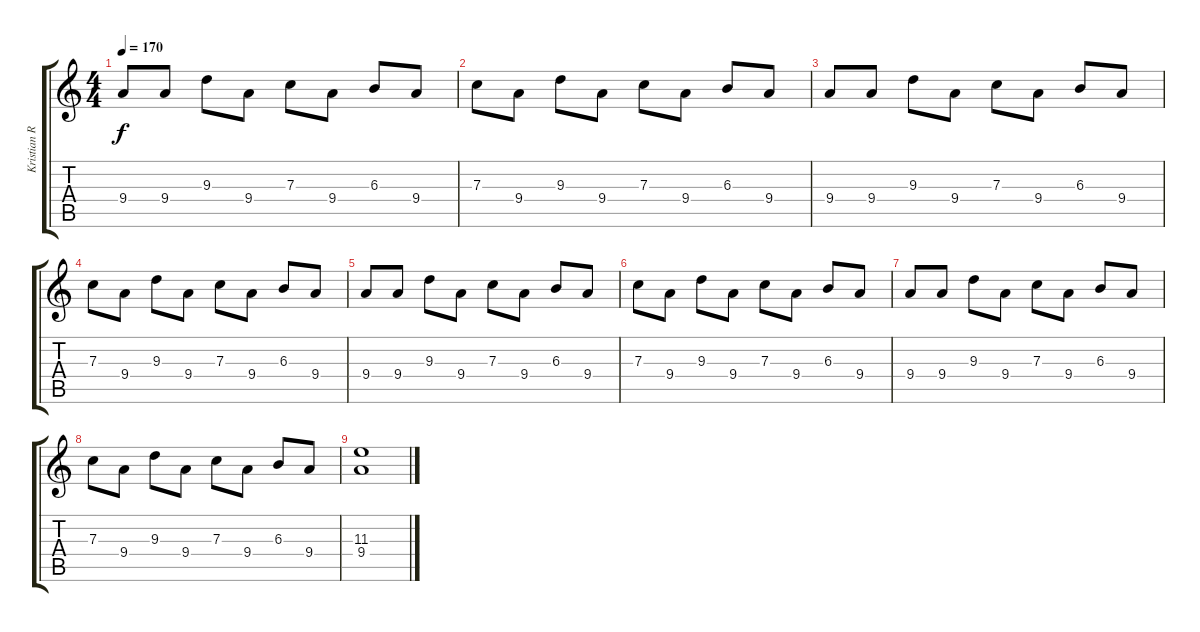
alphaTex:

\track ("Kristian Ranta" "Kristian R") {instrument distortionguitar}
\staff {score tabs}
\tuning (D4 A3 F3 C3 G2 D2) {hide}
\ts (4 4)
\tempo 170
\clef g2
\ks c
9.4.8{dy f} 9.4.8 9.3.8 9.4.8 7.3.8 9.4.8 6.3.8 9.4.8 |
7.3.8 9.4.8 9.3.8 9.4.8 7.3.8 9.4.8 6.3.8 9.4.8 |
9.4.8 9.4.8 9.3.8 9.4.8 7.3.8 9.4.8 6.3.8 9.4.8 |
7.3.8 9.4.8 9.3.8 9.4.8 7.3.8 9.4.8 6.3.8 9.4.8 |
9.4.8 9.4.8 9.3.8 9.4.8 7.3.8 9.4.8 6.3.8 9.4.8 |
7.3.8 9.4.8 9.3.8 9.4.8 7.3.8 9.4.8 6.3.8 9.4.8 |
9.4.8 9.4.8 9.3.8 9.4.8 7.3.8 9.4.8 6.3.8 9.4.8 |
7.3.8 9.4.8 9.3.8 9.4.8 7.3.8 9.4.8 6.3.8 9.4.8 |
(11.3 9.4).1
